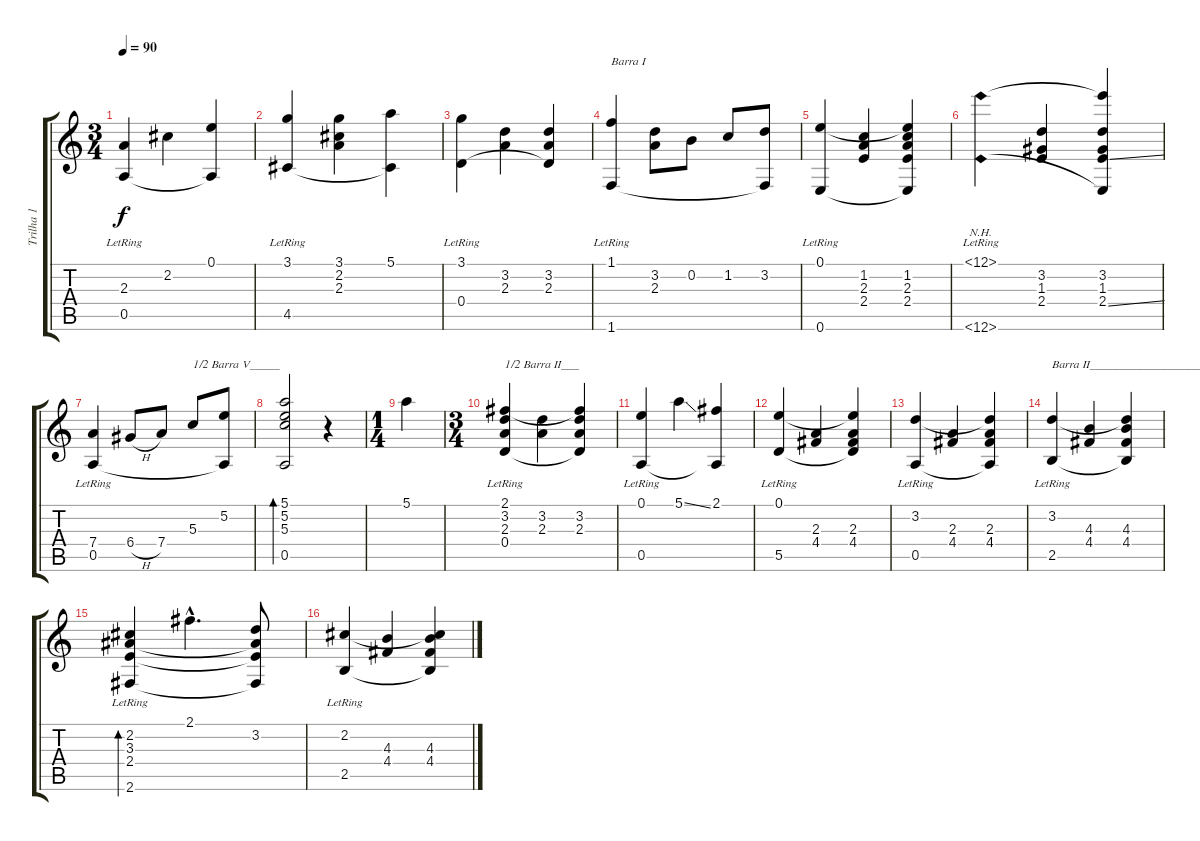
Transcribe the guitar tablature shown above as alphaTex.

\track ("Trilha 1" "Trilha 1") {instrument acousticguitarnylon}
\staff {score tabs}
\tuning (E4 B3 G3 D3 A2 E2) {hide}
\ts (3 4)
\tempo 90
\clef g2
\ks c
(2.3 0.5{lr}).4{dy f} 2.2.4 (0.1 0.5{t}).4 |
(3.1 4.5{lr}).4 (3.1 2.2 2.3).4 (5.1 4.5{t}).4 |
(3.1{lr} 0.4{lr}).4 (3.2 2.3).4 (3.2 2.3 0.4{t}).4 |
(1.1{lr} 1.6{lr}).4{txt "Barra I"} (3.2 2.3).8 0.2.8 1.2.8 (3.2 1.6{t}).8 |
(0.1{lr} 0.6{lr}).4 (1.2 2.3 2.4).4 (0.1{t} 1.2 2.3 2.4 0.6{t}).4 |
(12.1{nh lr} 0.6{nh lr}).4 (3.2 1.3 2.4).4 (12.1{t} 3.2 1.3 2.4{ss} 0.6{t}).4 |
(7.4 0.5{lr}).4 6.4{h}.8 7.4.8 5.3.8{txt "1/2 Barra V_____"} (5.2 0.5{t}).8 |
(5.1 5.2 5.3 0.5).2{bd 60} r.4 |
\ts (1 4)
5.1.4 |
\ts (3 4)
(2.1{lr} 3.2 2.3 0.4{lr}).4{txt "1/2 Barra II___"} (3.2 2.3).4 (2.1{t} 3.2 2.3 0.4{t}).4 |
(0.1 0.5{lr}).4 5.1{ss}.4 (2.1 0.5{t}).4 |
(0.1{lr} 5.5{lr}).4 (2.3 4.4).4 (0.1{t} 2.3 4.4 5.5{t}).4 |
(3.2{lr} 0.5{lr}).4 (2.3 4.4).4 (3.2{t} 2.3 4.4 0.5{t}).4 |
(3.2{lr} 2.5{lr}).4{txt "Barra II________________________________________"} (4.3 4.4).4 (3.2{t} 4.3 4.4 2.5{t}).4 |
(2.2 3.3{lr} 2.4{lr} 2.6{lr}).4{bd 60} 2.1{hac}.4{d} (3.2 3.3{t} 2.4{t} 2.6{t}).8 |
(2.2{lr} 2.5{lr}).4 (4.3 4.4).4 (2.2{t} 4.3 4.4 2.5{t}).4
